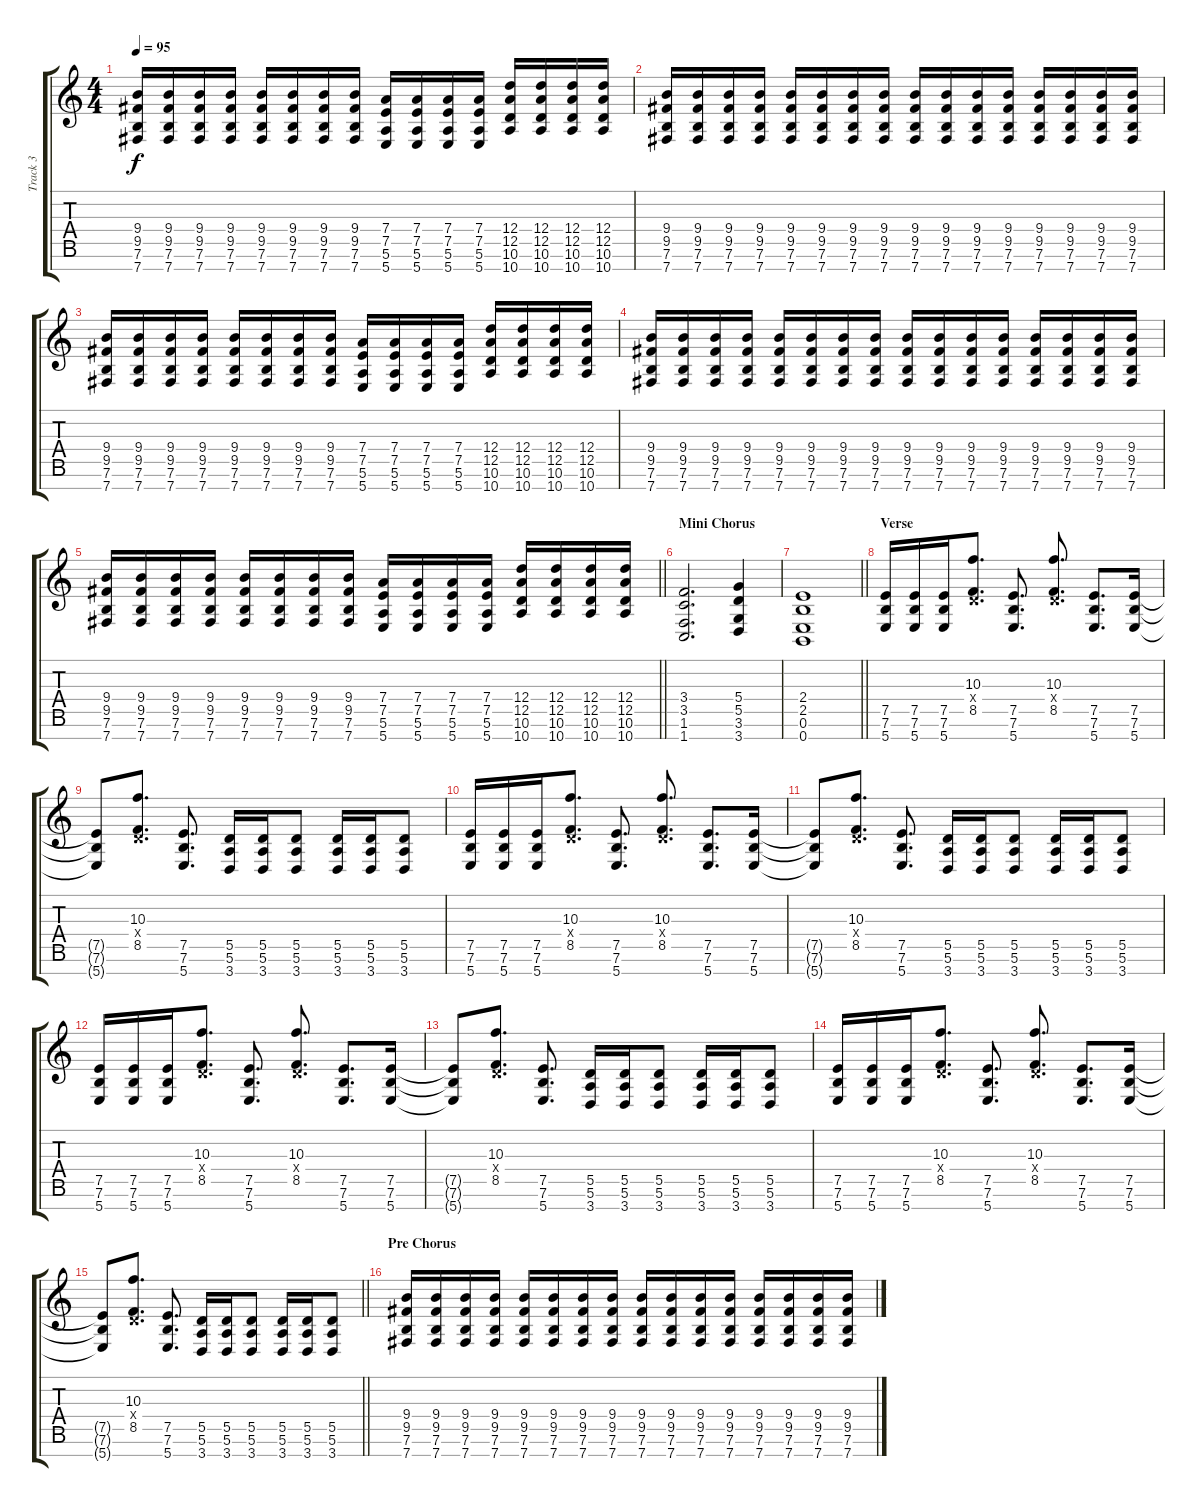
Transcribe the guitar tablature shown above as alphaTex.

\track ("Track 3" "Track 3") {instrument distortionguitar}
\staff {score tabs}
\tuning (E4 B3 G3 D3 A2 E2 B1) {hide}
\ts (4 4)
\tempo 95
\clef g2
\ks c
(9.4 9.5 7.6 7.7).16{dy f} (9.4 9.5 7.6 7.7).16 (9.4 9.5 7.6 7.7).16 (9.4 9.5 7.6 7.7).16 (9.4 9.5 7.6 7.7).16 (9.4 9.5 7.6 7.7).16 (9.4 9.5 7.6 7.7).16 (9.4 9.5 7.6 7.7).16 (7.4 7.5 5.6 5.7).16 (7.4 7.5 5.6 5.7).16 (7.4 7.5 5.6 5.7).16 (7.4 7.5 5.6 5.7).16 (12.4 12.5 10.6 10.7).16 (12.4 12.5 10.6 10.7).16 (12.4 12.5 10.6 10.7).16 (12.4 12.5 10.6 10.7).16 |
(9.4 9.5 7.6 7.7).16 (9.4 9.5 7.6 7.7).16 (9.4 9.5 7.6 7.7).16 (9.4 9.5 7.6 7.7).16 (9.4 9.5 7.6 7.7).16 (9.4 9.5 7.6 7.7).16 (9.4 9.5 7.6 7.7).16 (9.4 9.5 7.6 7.7).16 (9.4 9.5 7.6 7.7).16 (9.4 9.5 7.6 7.7).16 (9.4 9.5 7.6 7.7).16 (9.4 9.5 7.6 7.7).16 (9.4 9.5 7.6 7.7).16 (9.4 9.5 7.6 7.7).16 (9.4 9.5 7.6 7.7).16 (9.4 9.5 7.6 7.7).16 |
(9.4 9.5 7.6 7.7).16 (9.4 9.5 7.6 7.7).16 (9.4 9.5 7.6 7.7).16 (9.4 9.5 7.6 7.7).16 (9.4 9.5 7.6 7.7).16 (9.4 9.5 7.6 7.7).16 (9.4 9.5 7.6 7.7).16 (9.4 9.5 7.6 7.7).16 (7.4 7.5 5.6 5.7).16 (7.4 7.5 5.6 5.7).16 (7.4 7.5 5.6 5.7).16 (7.4 7.5 5.6 5.7).16 (12.4 12.5 10.6 10.7).16 (12.4 12.5 10.6 10.7).16 (12.4 12.5 10.6 10.7).16 (12.4 12.5 10.6 10.7).16 |
(9.4 9.5 7.6 7.7).16 (9.4 9.5 7.6 7.7).16 (9.4 9.5 7.6 7.7).16 (9.4 9.5 7.6 7.7).16 (9.4 9.5 7.6 7.7).16 (9.4 9.5 7.6 7.7).16 (9.4 9.5 7.6 7.7).16 (9.4 9.5 7.6 7.7).16 (9.4 9.5 7.6 7.7).16 (9.4 9.5 7.6 7.7).16 (9.4 9.5 7.6 7.7).16 (9.4 9.5 7.6 7.7).16 (9.4 9.5 7.6 7.7).16 (9.4 9.5 7.6 7.7).16 (9.4 9.5 7.6 7.7).16 (9.4 9.5 7.6 7.7).16 |
\barLineRight lightlight
(9.4 9.5 7.6 7.7).16 (9.4 9.5 7.6 7.7).16 (9.4 9.5 7.6 7.7).16 (9.4 9.5 7.6 7.7).16 (9.4 9.5 7.6 7.7).16 (9.4 9.5 7.6 7.7).16 (9.4 9.5 7.6 7.7).16 (9.4 9.5 7.6 7.7).16 (7.4 7.5 5.6 5.7).16 (7.4 7.5 5.6 5.7).16 (7.4 7.5 5.6 5.7).16 (7.4 7.5 5.6 5.7).16 (12.4 12.5 10.6 10.7).16 (12.4 12.5 10.6 10.7).16 (12.4 12.5 10.6 10.7).16 (12.4 12.5 10.6 10.7).16 |
\section ("" "Mini Chorus")
(3.4 3.5 1.6 1.7).2{d} (5.4 5.5 3.6 3.7).4 |
\barLineRight lightlight
(2.4 2.5 0.6 0.7).1 |
\section ("" "Verse")
(7.5 7.6 5.7).16 (7.5 7.6 5.7).16 (7.5 7.6 5.7).16 (10.3 0.4{x} 8.5).8{d} (7.5 7.6 5.7).8{d} (10.3 0.4{x} 8.5).8{d} (7.5 7.6 5.7).8{d} (7.5 7.6 5.7).16 |
(7.5{t} 7.6{t} 5.7{t}).8 (10.3 0.4{x} 8.5).8{d} (7.5 7.6 5.7).8{d} (5.5 5.6 3.7).16 (5.5 5.6 3.7).16 (5.5 5.6 3.7).8 (5.5 5.6 3.7).16 (5.5 5.6 3.7).16 (5.5 5.6 3.7).8 |
(7.5 7.6 5.7).16 (7.5 7.6 5.7).16 (7.5 7.6 5.7).16 (10.3 0.4{x} 8.5).8{d} (7.5 7.6 5.7).8{d} (10.3 0.4{x} 8.5).8{d} (7.5 7.6 5.7).8{d} (7.5 7.6 5.7).16 |
(7.5{t} 7.6{t} 5.7{t}).8 (10.3 0.4{x} 8.5).8{d} (7.5 7.6 5.7).8{d} (5.5 5.6 3.7).16 (5.5 5.6 3.7).16 (5.5 5.6 3.7).8 (5.5 5.6 3.7).16 (5.5 5.6 3.7).16 (5.5 5.6 3.7).8 |
(7.5 7.6 5.7).16 (7.5 7.6 5.7).16 (7.5 7.6 5.7).16 (10.3 0.4{x} 8.5).8{d} (7.5 7.6 5.7).8{d} (10.3 0.4{x} 8.5).8{d} (7.5 7.6 5.7).8{d} (7.5 7.6 5.7).16 |
(7.5{t} 7.6{t} 5.7{t}).8 (10.3 0.4{x} 8.5).8{d} (7.5 7.6 5.7).8{d} (5.5 5.6 3.7).16 (5.5 5.6 3.7).16 (5.5 5.6 3.7).8 (5.5 5.6 3.7).16 (5.5 5.6 3.7).16 (5.5 5.6 3.7).8 |
(7.5 7.6 5.7).16 (7.5 7.6 5.7).16 (7.5 7.6 5.7).16 (10.3 0.4{x} 8.5).8{d} (7.5 7.6 5.7).8{d} (10.3 0.4{x} 8.5).8{d} (7.5 7.6 5.7).8{d} (7.5 7.6 5.7).16 |
\barLineRight lightlight
(7.5{t} 7.6{t} 5.7{t}).8 (10.3 0.4{x} 8.5).8{d} (7.5 7.6 5.7).8{d} (5.5 5.6 3.7).16 (5.5 5.6 3.7).16 (5.5 5.6 3.7).8 (5.5 5.6 3.7).16 (5.5 5.6 3.7).16 (5.5 5.6 3.7).8 |
\section ("" "Pre Chorus")
(9.4 9.5 7.6 7.7).16 (9.4 9.5 7.6 7.7).16 (9.4 9.5 7.6 7.7).16 (9.4 9.5 7.6 7.7).16 (9.4 9.5 7.6 7.7).16 (9.4 9.5 7.6 7.7).16 (9.4 9.5 7.6 7.7).16 (9.4 9.5 7.6 7.7).16 (9.4 9.5 7.6 7.7).16 (9.4 9.5 7.6 7.7).16 (9.4 9.5 7.6 7.7).16 (9.4 9.5 7.6 7.7).16 (9.4 9.5 7.6 7.7).16 (9.4 9.5 7.6 7.7).16 (9.4 9.5 7.6 7.7).16 (9.4 9.5 7.6 7.7).16
